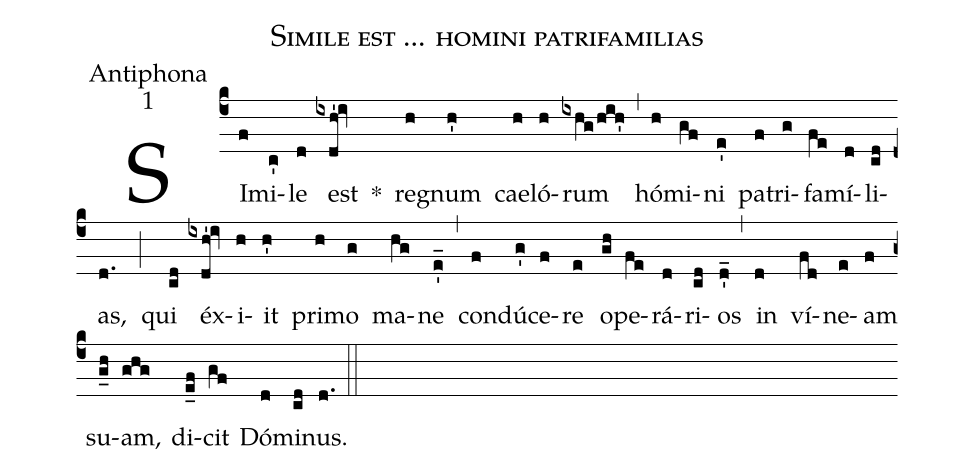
name:Simile est ... homini patrifamilias;
office-part:Antiphona;
mode:1;
%%
(c4) SI(f)mi(c')le(d) est(ixdh'!iv) *() re(h)gnum(h') cae(h)ló(h)rum(ixhg/hih') (,) hó(h)mi(gf)ni(e') pa(f)tri(g)fa(fe)mí(d)li(cd)as,(d.) (;) qui(cd) éx(ixdh'!iv)i(h)it(h') pri(h)mo(g) ma(hg)ne(e'_) (,) con(f)dú(g')ce(f)re(e) o(gh)pe(fe)rá(d)ri(cd)os(d'_) (,) in(d) ví(fd)ne(e)am(f) su(g_h)am,(ghg) di(e_f)cit(gf) Dó(d)mi(cd)nus.(d.) (::)
